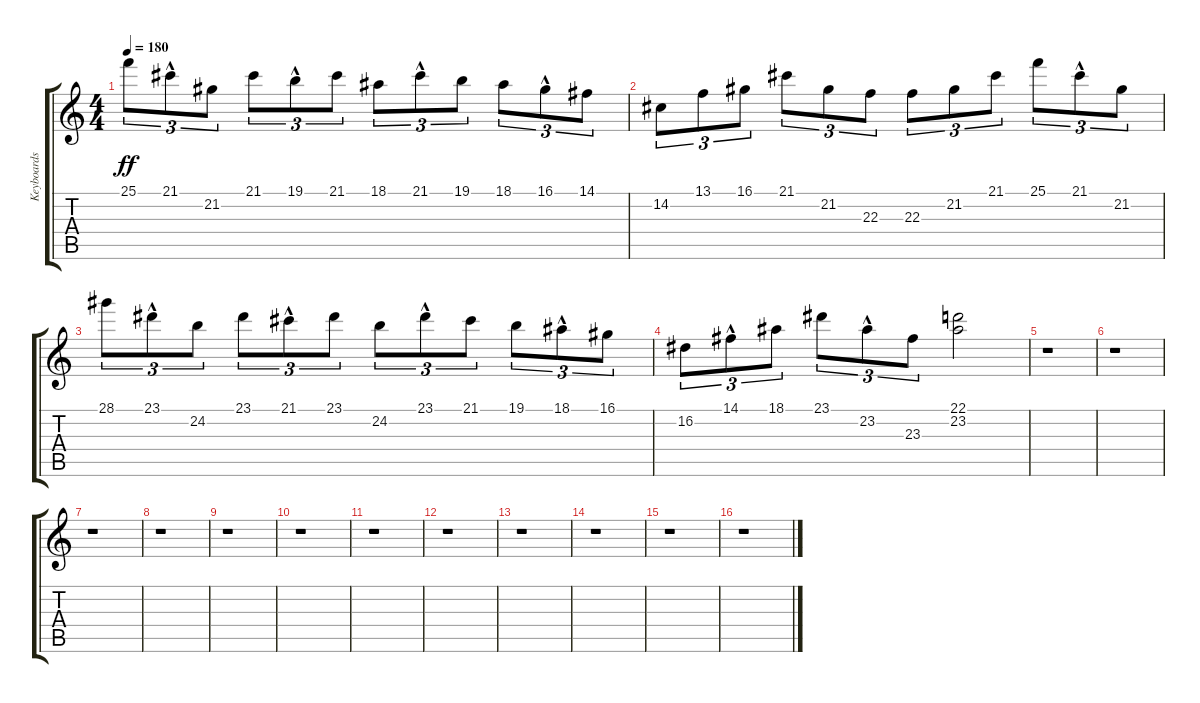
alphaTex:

\track ("Keyboards" "Keyboards") {instrument cello}
\staff {score tabs}
\tuning (E4 B3 G3 D3 A2 E2) {hide}
\ts (4 4)
\tempo 180
\clef g2
\ks c
25.1.8{tu (3 2) dy ff} 21.1{hac}.8{tu (3 2)} 21.2.8{tu (3 2)} 21.1.8{tu (3 2)} 19.1{hac}.8{tu (3 2)} 21.1.8{tu (3 2)} 18.1.8{tu (3 2)} 21.1{hac}.8{tu (3 2)} 19.1.8{tu (3 2)} 18.1.8{tu (3 2)} 16.1{hac}.8{tu (3 2)} 14.1.8{tu (3 2)} |
14.2.8{tu (3 2)} 13.1.8{tu (3 2)} 16.1.8{tu (3 2)} 21.1.8{tu (3 2)} 21.2.8{tu (3 2)} 22.3.8{tu (3 2)} 22.3.8{tu (3 2)} 21.2.8{tu (3 2)} 21.1.8{tu (3 2)} 25.1.8{tu (3 2)} 21.1{hac}.8{tu (3 2)} 21.2.8{tu (3 2)} |
28.1.8{tu (3 2)} 23.1{hac}.8{tu (3 2)} 24.2.8{tu (3 2)} 23.1.8{tu (3 2)} 21.1{hac}.8{tu (3 2)} 23.1.8{tu (3 2)} 24.2.8{tu (3 2)} 23.1{hac}.8{tu (3 2)} 21.1.8{tu (3 2)} 19.1.8{tu (3 2)} 18.1{hac}.8{tu (3 2)} 16.1.8{tu (3 2)} |
16.2.8{tu (3 2)} 14.1{hac}.8{tu (3 2)} 18.1.8{tu (3 2)} 23.1.8{tu (3 2)} 23.2{hac}.8{tu (3 2)} 23.3.8{tu (3 2)} (22.1 23.2).2 |
r.1 |
r.1 |
r.1 |
r.1 |
r.1 |
r.1 |
r.1 |
r.1 |
r.1 |
r.1 |
r.1 |
r.1
